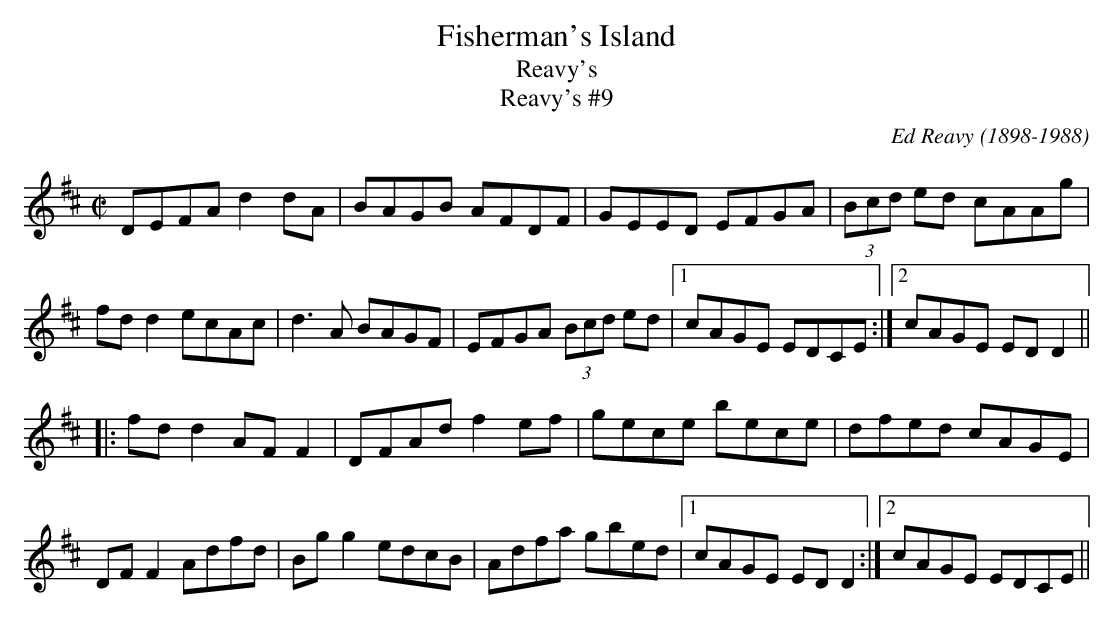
X:1
T:Fisherman's Island
T:Reavy's
T:Reavy's #9
C:Ed Reavy (1898-1988)
M:C|
K:D
DEFA d2dA|BAGB AFDF|GEED EFGA|(3Bcd ed cAAg|
fdd2 ecAc|d3A BAGF|EFGA (3Bcd ed|1 cAGE EDCE:|2 cAGE EDD2||
|:fdd2 AFF2|DFAd f2ef|gece bece|dfed cAGE|
DFF2 Adfd|Bgg2 edcB|Adfa gbed|1 cAGE EDD2:|2 cAGE EDCE||
